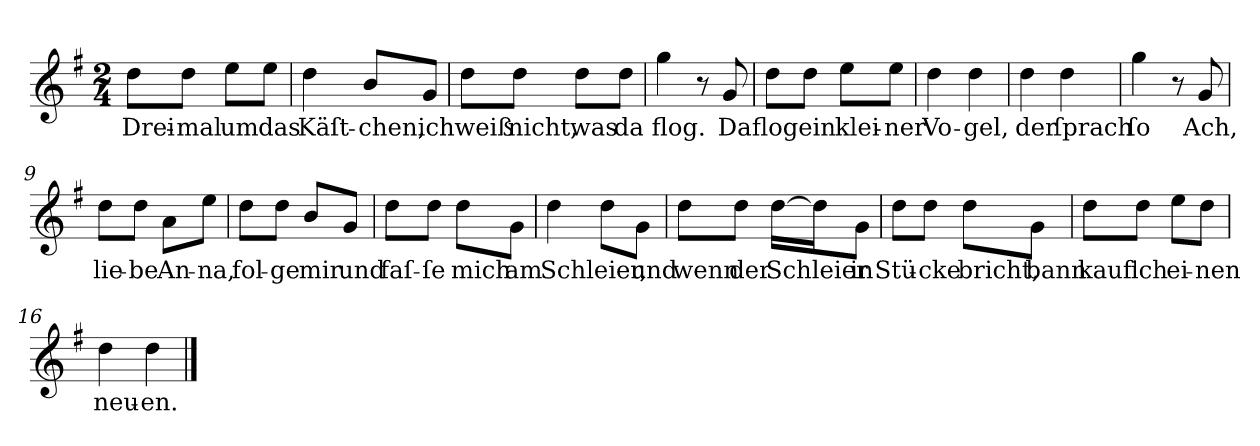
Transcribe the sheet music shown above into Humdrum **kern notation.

**kern	**text
*part1	*part1
*staff1	*staff1
*clefG2	*
*k[f#]	*
*G:	*
*M2/4	*
=1	=1
8dd\L	Drei-
8dd\J	-mal
8ee\L	um
8ee\J	das
=2	=2
4dd	Käſt-
8b/L	-chen,
8g/J	ich
=3	=3
8dd\L	weiß
8dd\J	nicht,
8dd\L	was
8dd\J	da
=4	=4
4gg	flog.
8r	.
8g	Da
=5	=5
8dd\L	flog
8dd\J	ein
8ee\L	klei-
8ee\J	-ner
=6	=6
4dd	Vo-
4dd	-gel,
=7	=7
4dd	der
4dd	ſprach
=8	=8
4gg	ſo
8r	.
8g	Ach,
=9	=9
8dd\L	lie-
8dd\J	-be
8a\L	An-
8ee\J	-na,
=10	=10
8dd\L	fol-
8dd\J	-ge
8b/L	mir
8g/J	und
=11	=11
8dd\L	faſ-
8dd\J	-ſe
8dd\L	mich
8g\J	am
=12	=12
4dd	Schleier,
8dd\L	.
8g\J	und
=13	=13
8dd\L	wenn
8dd\J	der
[16dd\LL	Schleier
16dd\J]	.
8g\J	in
=14	=14
8dd\L	Stü-
8dd\J	-cke
8dd\L	bricht,
8g\J	bann
=15	=15
8dd\L	kauf'
8dd\J	ich
8ee\L	ei-
8dd\J	-nen
=16	=16
4dd	neu-
4dd	-en.
==	==
*-	*-
